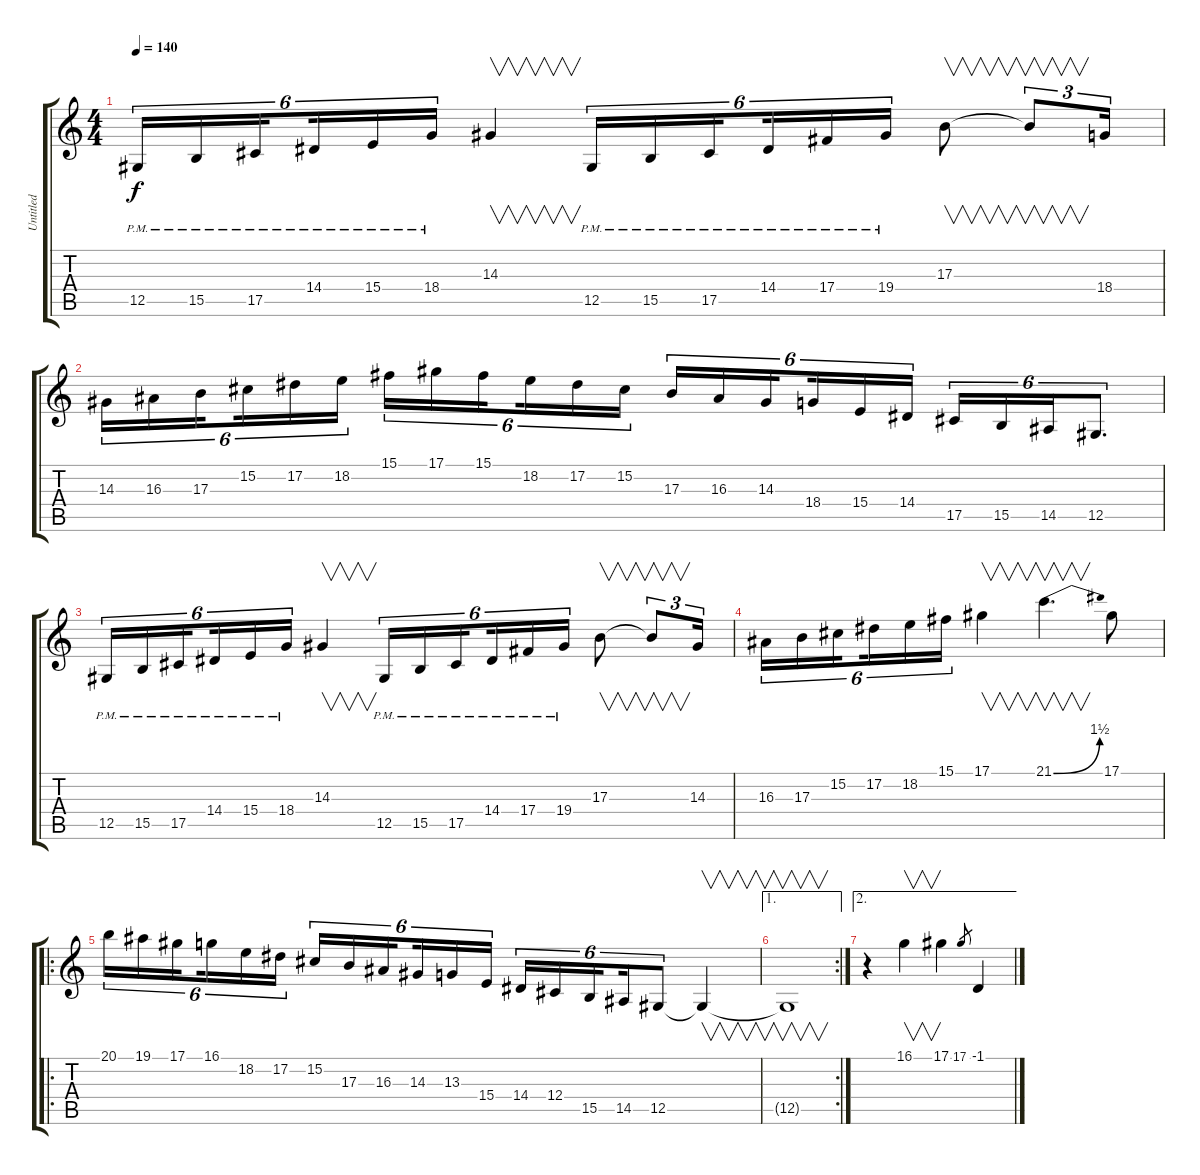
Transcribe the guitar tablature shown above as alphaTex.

\track ("Untitled" "Untitled") {instrument lead2sawtooth}
\staff {score tabs}
\tuning (Eb4 Bb3 Gb3 Db3 Ab2 Eb2) {hide}
\ts (4 4)
\tempo 140
\clef g2
\ks c
12.5{pm}.16{tu (6 4) dy f} 15.5{pm}.16{tu (6 4)} 17.5{pm}.16{tu (6 4) beam splitsecondary} 14.4{pm}.16{tu (6 4)} 15.4{pm}.16{tu (6 4)} 18.4{pm}.16{tu (6 4)} 14.3.4{v} 12.5{pm}.16{tu (6 4)} 15.5{pm}.16{tu (6 4)} 17.5{pm}.16{tu (6 4) beam splitsecondary} 14.4{pm}.16{tu (6 4)} 17.4{pm}.16{tu (6 4)} 19.4{pm}.16{tu (6 4)} 17.3.8{v} 17.3{t}.8{v tu (3 2)} 18.4.16{tu (3 2)} |
14.3.16{tu (6 4)} 16.3.16{tu (6 4)} 17.3.16{tu (6 4) beam splitsecondary} 15.2.16{tu (6 4)} 17.2.16{tu (6 4)} 18.2.16{tu (6 4)} 15.1.16{tu (6 4)} 17.1.16{tu (6 4)} 15.1.16{tu (6 4) beam splitsecondary} 18.2.16{tu (6 4)} 17.2.16{tu (6 4)} 15.2.16{tu (6 4)} 17.3.16{tu (6 4)} 16.3.16{tu (6 4)} 14.3.16{tu (6 4) beam splitsecondary} 18.4.16{tu (6 4)} 15.4.16{tu (6 4)} 14.4.16{tu (6 4)} 17.5.16{tu (6 4)} 15.5.16{tu (6 4)} 14.5.16{tu (6 4)} 12.5.8{d tu (6 4)} |
12.5{pm}.16{tu (6 4)} 15.5{pm}.16{tu (6 4)} 17.5{pm}.16{tu (6 4) beam splitsecondary} 14.4{pm}.16{tu (6 4)} 15.4{pm}.16{tu (6 4)} 18.4{pm}.16{tu (6 4)} 14.3.4{v} 12.5{pm}.16{tu (6 4)} 15.5{pm}.16{tu (6 4)} 17.5{pm}.16{tu (6 4) beam splitsecondary} 14.4{pm}.16{tu (6 4)} 17.4{pm}.16{tu (6 4)} 19.4{pm}.16{tu (6 4)} 17.3.8{v} 17.3{t}.8{v tu (3 2)} 14.3.16{tu (3 2)} |
16.3.16{tu (6 4)} 17.3.16{tu (6 4)} 15.2.16{tu (6 4) beam splitsecondary} 17.2.16{tu (6 4)} 18.2.16{tu (6 4)} 15.1.16{tu (6 4)} 17.1.4{v} 21.1{be (bend 0 0 60 6)}.4{v d} 17.1.8 |
\ro
20.1.16{tu (6 4)} 19.1.16{tu (6 4)} 17.1.16{tu (6 4) beam splitsecondary} 16.1.16{tu (6 4)} 18.2.16{tu (6 4)} 17.2.16{tu (6 4)} 15.2.16{tu (6 4)} 17.3.16{tu (6 4)} 16.3.16{tu (6 4) beam splitsecondary} 14.3.16{tu (6 4)} 13.3.16{tu (6 4)} 15.4.16{tu (6 4)} 14.4.16{tu (6 4)} 12.4.16{tu (6 4)} 15.5.16{tu (6 4) beam splitsecondary} 14.5.16{tu (6 4)} 12.5.8{tu (6 4)} 12.5{t}.4{v} |
\ae 1
\rc 2
12.5{t}.1{v} |
\ae 2
r.4 16.1.4{v} 17.1.4{v} 17.1.8{gr} -1.1.4
